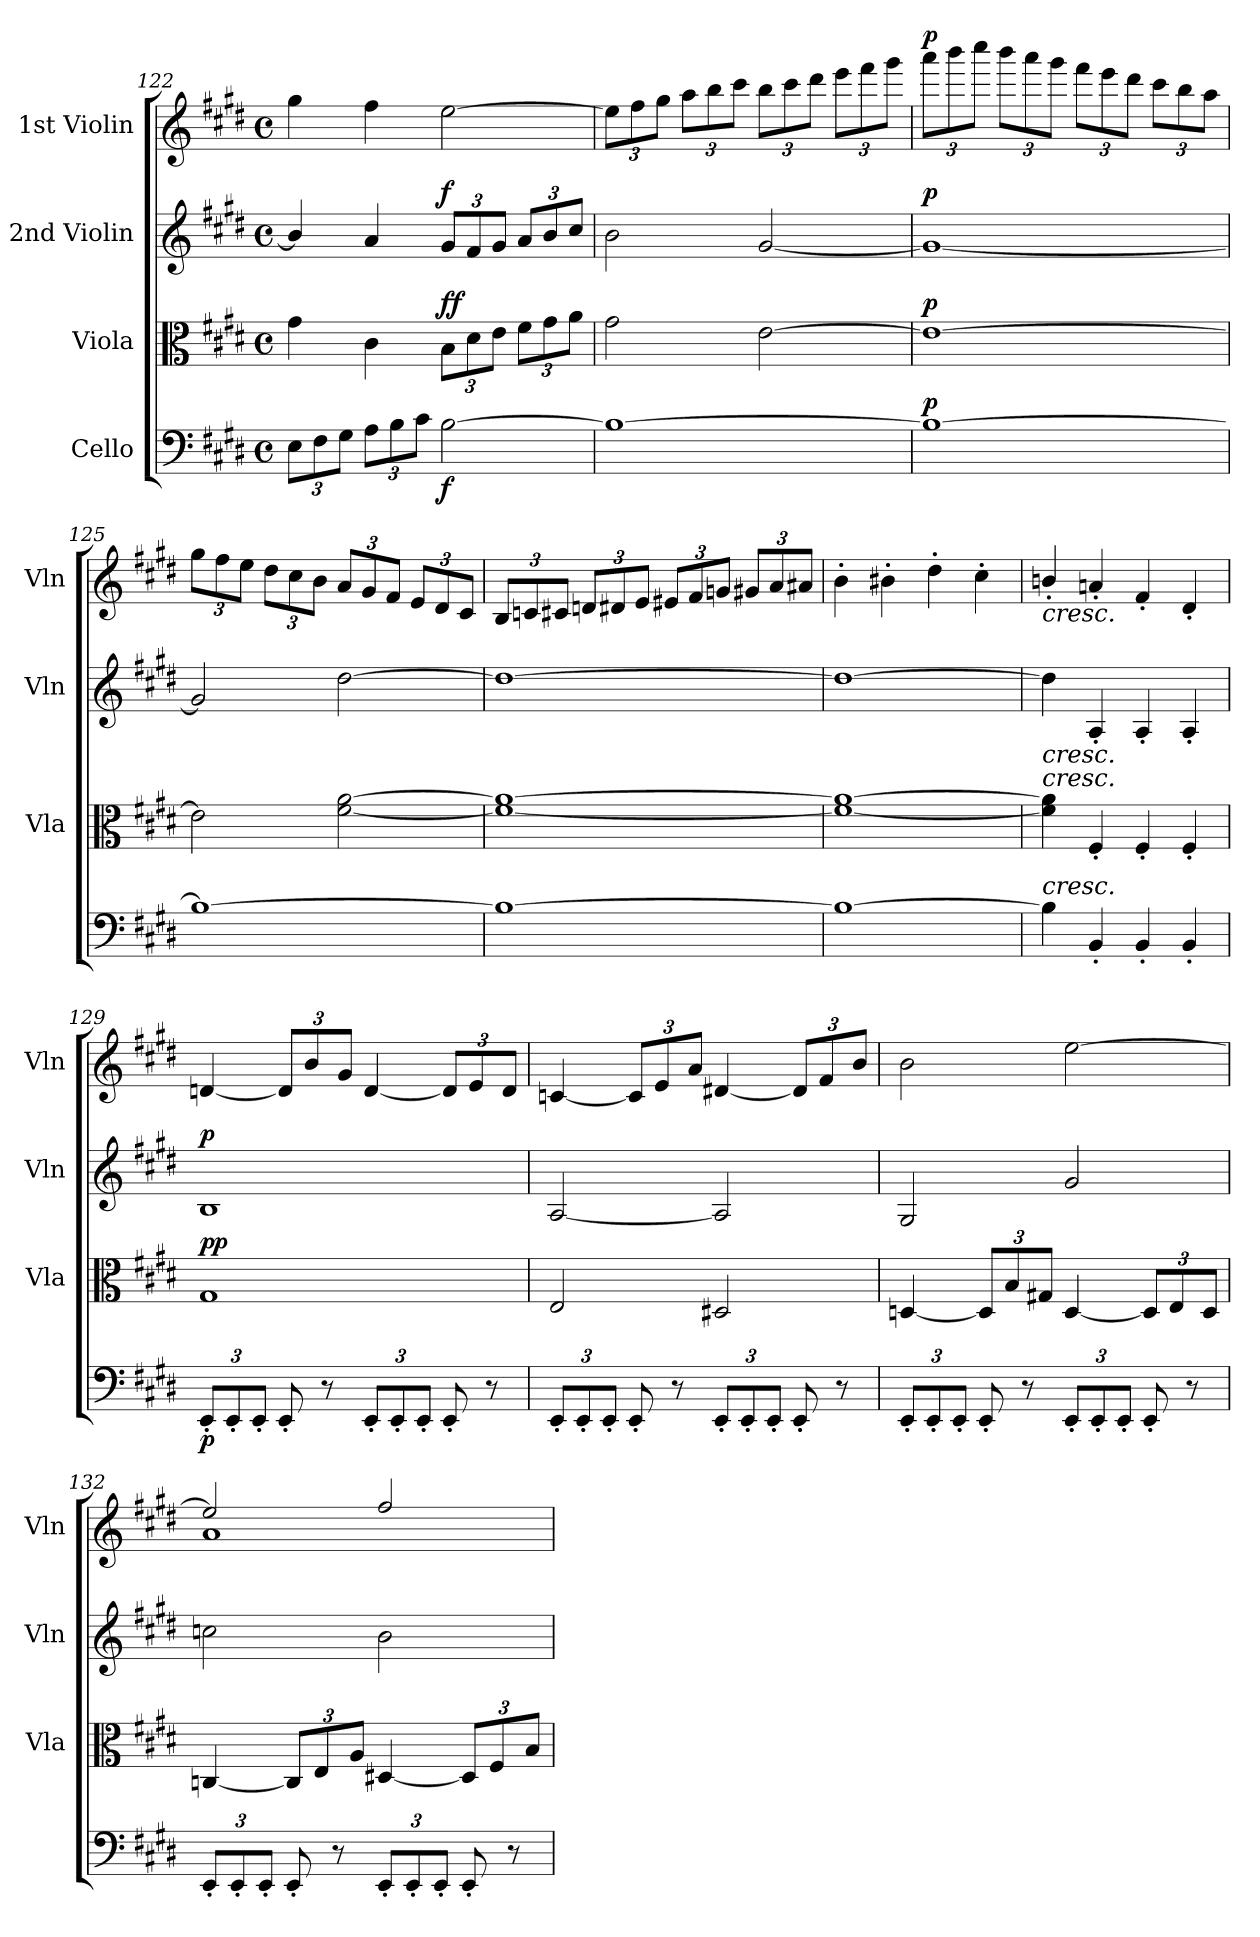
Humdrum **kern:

**kern	**dynam	**kern	**dynam	**kern	**dynam	**kern	**dynam
*part4	*part4	*part3	*part3	*part2	*part2	*part1	*part1
*staff4	*staff4	*staff3	*staff3	*staff2	*staff2	*staff1	*staff1
*I"Cello	*	*I"Viola	*	*I"2nd Violin	*	*I"1st Violin	*
*	*	*I'Vla	*	*I'Vln	*	*I'Vln	*
*clefF4	*	*clefC3	*	*clefG2	*	*clefG2	*
*k[f#c#g#d#]	*	*k[f#c#g#d#]	*	*k[f#c#g#d#]	*	*k[f#c#g#d#]	*
*M4/4	*	*M4/4	*	*M4/4	*	*M4/4	*
*met(c)	*	*met(c)	*	*met(c)	*	*met(c)	*
*Xbrackettup	*	*	*	*	*	*	*
=122	=122	=122	=122	=122	=122	=122	=122
12E\L	.	4g#\	.	4b/]	.	4gg#\	.
12F#\	.	.	.	.	.	.	.
12G#\J	.	.	.	.	.	.	.
12A\L	.	4c#\	.	4a/	.	4ff#\	.
12B\	.	.	.	.	.	.	.
12c#\J	.	.	.	.	.	.	.
*	*	*Xbrackettup	*	*Xbrackettup	*	*	*
!	!LO:DY:b	!	!LO:DY:b	!	!	!	!
!	!	!	!LO:DY:n=1:a	!	!LO:DY:a	!	!
[2B\	f	12B\L	f f	12g#/L	f	[2ee\	.
.	.	12d#\	.	12f#/	.	.	.
.	.	12e\J	.	12g#/J	.	.	.
.	.	12f#\L	.	12a/L	.	.	.
.	.	12g#\	.	12b/	.	.	.
.	.	12a\J	.	12cc#/J	.	.	.
=123	=123	=123	=123	=123	=123	=123	=123
*	*	*	*	*	*	*Xbrackettup	*
1B_	.	2g#\	.	2b\	.	12ee\L]	.
.	.	.	.	.	.	12ff#\	.
.	.	.	.	.	.	12gg#\J	.
.	.	.	.	.	.	12aa\L	.
.	.	.	.	.	.	12bb\	.
.	.	.	.	.	.	12ccc#\J	.
.	.	[2e\	.	[2g#/	.	12bb\L	.
.	.	.	.	.	.	12ccc#\	.
.	.	.	.	.	.	12ddd#\J	.
.	.	.	.	.	.	12eee\L	.
.	.	.	.	.	.	12fff#\	.
.	.	.	.	.	.	12ggg#\J	.
!!LO:PB:g=z
=124	=124	=124	=124	=124	=124	=124	=124
!	!LO:DY:a	!	!LO:DY:a	!	!LO:DY:a	!	!LO:DY:a
1B_	p	1e_	p	1g#_	p	12aaa\L	p
.	.	.	.	.	.	12bbb\	.
.	.	.	.	.	.	12cccc#\J	.
.	.	.	.	.	.	12bbb\L	.
.	.	.	.	.	.	12aaa\	.
.	.	.	.	.	.	12ggg#\J	.
.	.	.	.	.	.	12fff#\L	.
.	.	.	.	.	.	12eee\	.
.	.	.	.	.	.	12ddd#\J	.
.	.	.	.	.	.	12ccc#\L	.
.	.	.	.	.	.	12bb\	.
.	.	.	.	.	.	12aa\J	.
=125	=125	=125	=125	=125	=125	=125	=125
1B_	.	2e\]	.	2g#/]	.	12gg#\L	.
.	.	.	.	.	.	12ff#\	.
.	.	.	.	.	.	12ee\J	.
.	.	.	.	.	.	12dd#\L	.
.	.	.	.	.	.	12cc#\	.
.	.	.	.	.	.	12b\J	.
.	.	[2f#\ [2a\	.	[2dd#\	.	12a/L	.
.	.	.	.	.	.	12g#/	.
.	.	.	.	.	.	12f#/J	.
.	.	.	.	.	.	12e/L	.
.	.	.	.	.	.	12d#/	.
.	.	.	.	.	.	12c#/J	.
!!LO:LB:g=z
=126	=126	=126	=126	=126	=126	=126	=126
1B_	.	1f#_ 1a_	.	1dd#_	.	12B/L	.
.	.	.	.	.	.	12cn/	.
.	.	.	.	.	.	12c#X/J	.
.	.	.	.	.	.	12dn/L	.
.	.	.	.	.	.	12d#X/	.
.	.	.	.	.	.	12e/J	.
.	.	.	.	.	.	12e#X/L	.
.	.	.	.	.	.	12f#/	.
.	.	.	.	.	.	12gn/J	.
.	.	.	.	.	.	12g#X/L	.
.	.	.	.	.	.	12a/	.
.	.	.	.	.	.	12a#X/J	.
=127	=127	=127	=127	=127	=127	=127	=127
1B_	.	1f#_ 1a_	.	1dd#_	.	4b'\	.
.	.	.	.	.	.	4b#X'\	.
.	.	.	.	.	.	4dd#'\	.
.	.	.	.	.	.	4cc#'\	.
=128	=128	=128	=128	=128	=128	=128	=128
!	!	!	!	!	!	!LO:TX:b:i:t=cresc.	!
!	!	!	!	!LO:TX:b:i:t=cresc.	!	!	!
!	!	!LO:TX:a:i:t=cresc.	!	!	!	!	!
!LO:TX:a:i:t=cresc.	!	!	!	!	!	!	!
4B\]	.	4f#\] 4a\]	.	4dd#\]	.	4bn'/	.
4BB'/	.	4F#'/	.	4A'/	.	4an'/	.
4BB'/	.	4F#'/	.	4A'/	.	4f#'/	.
4BB'/	.	4F#'/	.	4A'/	.	4d#'/	.
!!LO:LB:g=z
=129	=129	=129	=129	=129	=129	=129	=129
!	!LO:DY:b	!	!LO:DY:a	!	!	!	!
!	!	!	!LO:DY:n=1:b	!	!LO:DY:a	!	!
12EE'/L	p	1G#	p p	1B	p	[4dn/	.
12EE'/	.	.	.	.	.	.	.
12EE'/J	.	.	.	.	.	.	.
8EE'/	.	.	.	.	.	12d/L]	.
.	.	.	.	.	.	12b/	.
8r	.	.	.	.	.	.	.
.	.	.	.	.	.	12g#/J	.
12EE'/L	.	.	.	.	.	[4d/	.
12EE'/	.	.	.	.	.	.	.
12EE'/J	.	.	.	.	.	.	.
8EE'/	.	.	.	.	.	12d/L]	.
.	.	.	.	.	.	12e/	.
8r	.	.	.	.	.	.	.
.	.	.	.	.	.	12d/J	.
!!LO:PB:g=z
=130	=130	=130	=130	=130	=130	=130	=130
12EE'/L	.	2E/	.	[2A/	.	[4cn/	.
12EE'/	.	.	.	.	.	.	.
12EE'/J	.	.	.	.	.	.	.
8EE'/	.	.	.	.	.	12c/L]	.
.	.	.	.	.	.	12e/	.
8r	.	.	.	.	.	.	.
.	.	.	.	.	.	12a/J	.
12EE'/L	.	2D#X/	.	2A/]	.	[4d#X/	.
12EE'/	.	.	.	.	.	.	.
12EE'/J	.	.	.	.	.	.	.
8EE'/	.	.	.	.	.	12d#/L]	.
.	.	.	.	.	.	12f#/	.
8r	.	.	.	.	.	.	.
.	.	.	.	.	.	12b/J	.
=131	=131	=131	=131	=131	=131	=131	=131
12EE'/L	.	[4Dn/	.	2G#/	.	2b\	.
12EE'/	.	.	.	.	.	.	.
12EE'/J	.	.	.	.	.	.	.
8EE'/	.	12D/L]	.	.	.	.	.
.	.	12B/	.	.	.	.	.
8r	.	.	.	.	.	.	.
.	.	12G#X/J	.	.	.	.	.
12EE'/L	.	[4D/	.	2g#/	.	[2ee\	.
12EE'/	.	.	.	.	.	.	.
12EE'/J	.	.	.	.	.	.	.
8EE'/	.	12D/L]	.	.	.	.	.
.	.	12E/	.	.	.	.	.
8r	.	.	.	.	.	.	.
.	.	12D/J	.	.	.	.	.
!!LO:LB:g=z
=132	=132	=132	=132	=132	=132	=132	=132
*	*	*	*	*	*	*^	*
12EE'/L	.	[4Cn/	.	2ccn\	.	2ee/]	1a	.
12EE'/	.	.	.	.	.	.	.	.
12EE'/J	.	.	.	.	.	.	.	.
8EE'/	.	12C/L]	.	.	.	.	.	.
.	.	12E/	.	.	.	.	.	.
8r	.	.	.	.	.	.	.	.
.	.	12A/J	.	.	.	.	.	.
12EE'/L	.	[4D#X/	.	2b\	.	2ff#/	.	.
12EE'/	.	.	.	.	.	.	.	.
12EE'/J	.	.	.	.	.	.	.	.
8EE'/	.	12D#/L]	.	.	.	.	.	.
.	.	12F#/	.	.	.	.	.	.
8r	.	.	.	.	.	.	.	.
.	.	12B/J	.	.	.	.	.	.
*	*	*	*	*	*	*v	*v	*
=	=	=	=	=	=	=	=
*-	*-	*-	*-	*-	*-	*-	*-
